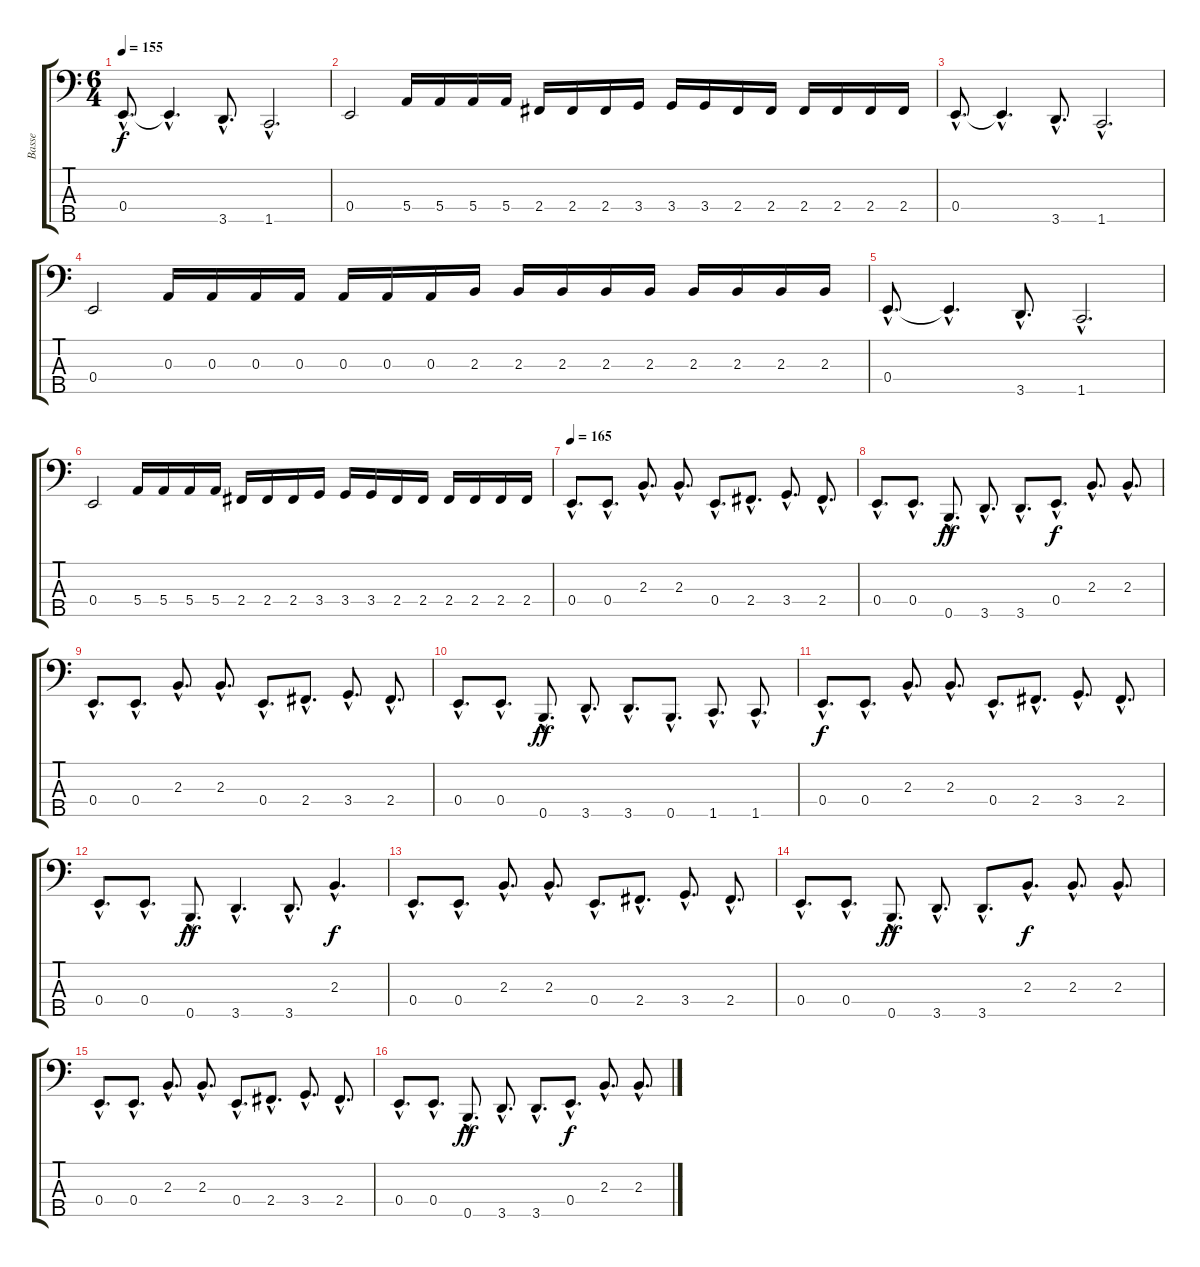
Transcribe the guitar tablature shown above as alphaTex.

\track ("Basse" "Basse") {instrument electricbassfinger}
\staff {score tabs}
\tuning (G2 D2 A1 E1 B0) {hide}
\ts (6 4)
\tempo 155
\clef f4
\ks c
0.4{hac}.8{d dy f} 0.4{hac t}.4{d} 3.5{hac}.8{d} 1.5{hac}.2{d} |
0.4.2 5.4.16 5.4.16 5.4.16 5.4.16 2.4.16 2.4.16 2.4.16 3.4.16 3.4.16 3.4.16 2.4.16 2.4.16 2.4.16 2.4.16 2.4.16 2.4.16 |
0.4{hac}.8{d} 0.4{hac t}.4{d} 3.5{hac}.8{d} 1.5{hac}.2{d} |
0.4.2 0.3.16 0.3.16 0.3.16 0.3.16 0.3.16 0.3.16 0.3.16 2.3.16 2.3.16 2.3.16 2.3.16 2.3.16 2.3.16 2.3.16 2.3.16 2.3.16 |
0.4{hac}.8{d} 0.4{hac t}.4{d} 3.5{hac}.8{d} 1.5{hac}.2{d} |
0.4.2 5.4.16 5.4.16 5.4.16 5.4.16 2.4.16 2.4.16 2.4.16 3.4.16 3.4.16 3.4.16 2.4.16 2.4.16 2.4.16 2.4.16 2.4.16 2.4.16 |
\tempo 165
0.4{hac}.8{d} 0.4{hac}.8{d} 2.3{hac}.8{d} 2.3{hac}.8{d} 0.4{hac}.8{d} 2.4{hac}.8{d} 3.4{hac}.8{d} 2.4{hac}.8{d} |
0.4{hac}.8{d} 0.4{hac}.8{d} 0.5{hac}.8{d dy ff} 3.5{hac}.8{d} 3.5{hac}.8{d} 0.4{hac}.8{d dy f} 2.3{hac}.8{d} 2.3{hac}.8{d} |
0.4{hac}.8{d} 0.4{hac}.8{d} 2.3{hac}.8{d} 2.3{hac}.8{d} 0.4{hac}.8{d} 2.4{hac}.8{d} 3.4{hac}.8{d} 2.4{hac}.8{d} |
0.4{hac}.8{d} 0.4{hac}.8{d} 0.5{hac}.8{d dy ff} 3.5{hac}.8{d} 3.5{hac}.8{d} 0.5{hac}.8{d} 1.5{hac}.8{d} 1.5{hac}.8{d} |
0.4{hac}.8{d dy f} 0.4{hac}.8{d} 2.3{hac}.8{d} 2.3{hac}.8{d} 0.4{hac}.8{d} 2.4{hac}.8{d} 3.4{hac}.8{d} 2.4{hac}.8{d} |
0.4{hac}.8{d} 0.4{hac}.8{d} 0.5{hac}.8{d dy ff} 3.5{hac}.4{d} 3.5{hac}.8{d} 2.3{hac}.4{d dy f} |
0.4{hac}.8{d} 0.4{hac}.8{d} 2.3{hac}.8{d} 2.3{hac}.8{d} 0.4{hac}.8{d} 2.4{hac}.8{d} 3.4{hac}.8{d} 2.4{hac}.8{d} |
0.4{hac}.8{d} 0.4{hac}.8{d} 0.5{hac}.8{d dy ff} 3.5{hac}.8{d} 3.5{hac}.8{d} 2.3{hac}.8{d dy f} 2.3{hac}.8{d} 2.3{hac}.8{d} |
0.4{hac}.8{d} 0.4{hac}.8{d} 2.3{hac}.8{d} 2.3{hac}.8{d} 0.4{hac}.8{d} 2.4{hac}.8{d} 3.4{hac}.8{d} 2.4{hac}.8{d} |
0.4{hac}.8{d} 0.4{hac}.8{d} 0.5{hac}.8{d dy ff} 3.5{hac}.8{d} 3.5{hac}.8{d} 0.4{hac}.8{d dy f} 2.3{hac}.8{d} 2.3{hac}.8{d}
